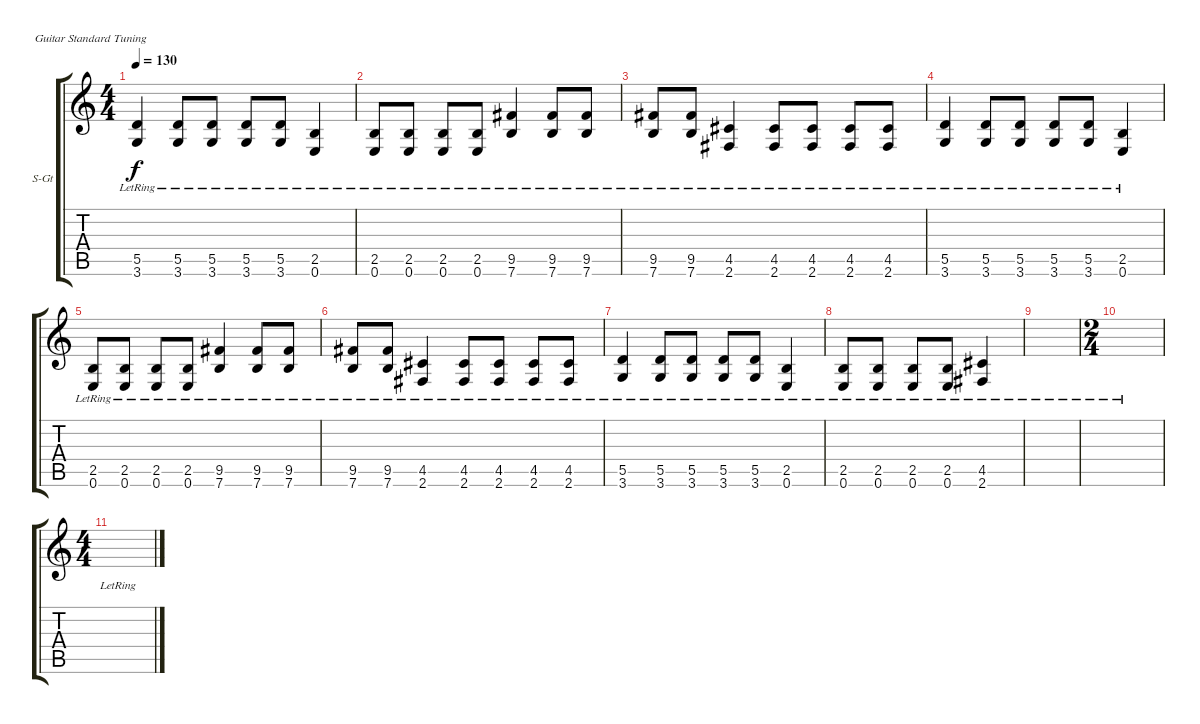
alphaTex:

\bracketExtendMode groupsimilarinstruments
\firstSystemTrackNameOrientation horizontal
\otherSystemsTrackNameOrientation horizontal
\track ("Steel Guitar" "S-Gt") {instrument acousticguitarsteel}
\staff {score tabs}
\tuning (E4 B3 G3 D3 A2 E2)
\ts (4 4)
\tempo 130
\clef g2
\ks c
(3.6{lr} 5.5{lr}).4{dy f} (3.6{lr} 5.5{lr}).8 (3.6{lr} 5.5{lr}).8 (3.6{lr} 5.5{lr}).8 (5.5{lr} 3.6{lr}).8 (0.6{lr} 2.5{lr}).4 |
(2.5{lr} 0.6{lr}).8 (0.6{lr} 2.5{lr}).8 (2.5{lr} 0.6{lr}).8 (0.6{lr} 2.5{lr}).8 (7.6{lr} 9.5{lr}).4 (7.6{lr} 9.5{lr}).8 (7.6{lr} 9.5{lr}).8 |
(7.6{lr} 9.5{lr}).8 (7.6{lr} 9.5{lr}).8 (2.6{lr} 4.5{lr}).4 (4.5{lr} 2.6{lr}).8 (4.5{lr} 2.6{lr}).8 (4.5{lr} 2.6{lr}).8 (2.6{lr} 4.5{lr}).8 |
(3.6{lr} 5.5{lr}).4 (3.6{lr} 5.5{lr}).8 (3.6{lr} 5.5{lr}).8 (3.6{lr} 5.5{lr}).8 (5.5{lr} 3.6{lr}).8 (0.6{lr} 2.5{lr}).4 |
(2.5{lr} 0.6{lr}).8 (0.6{lr} 2.5{lr}).8 (2.5{lr} 0.6{lr}).8 (0.6{lr} 2.5{lr}).8 (7.6{lr} 9.5{lr}).4 (7.6{lr} 9.5{lr}).8 (7.6{lr} 9.5{lr}).8 |
(7.6{lr} 9.5{lr}).8 (7.6{lr} 9.5{lr}).8 (2.6{lr} 4.5{lr}).4 (4.5{lr} 2.6{lr}).8 (4.5{lr} 2.6{lr}).8 (4.5{lr} 2.6{lr}).8 (2.6{lr} 4.5{lr}).8 |
(3.6{lr} 5.5{lr}).4 (3.6{lr} 5.5{lr}).8 (3.6{lr} 5.5{lr}).8 (3.6{lr} 5.5{lr}).8 (5.5{lr} 3.6{lr}).8 (0.6{lr} 2.5{lr}).4 |
(2.5{lr} 0.6{lr}).8 (0.6{lr} 2.5{lr}).8 (2.5{lr} 0.6{lr}).8 (0.6{lr} 2.5{lr}).8 (2.6{lr} 4.5{lr}).4 |
|
\ts (2 4)
|
\ts (4 4)
